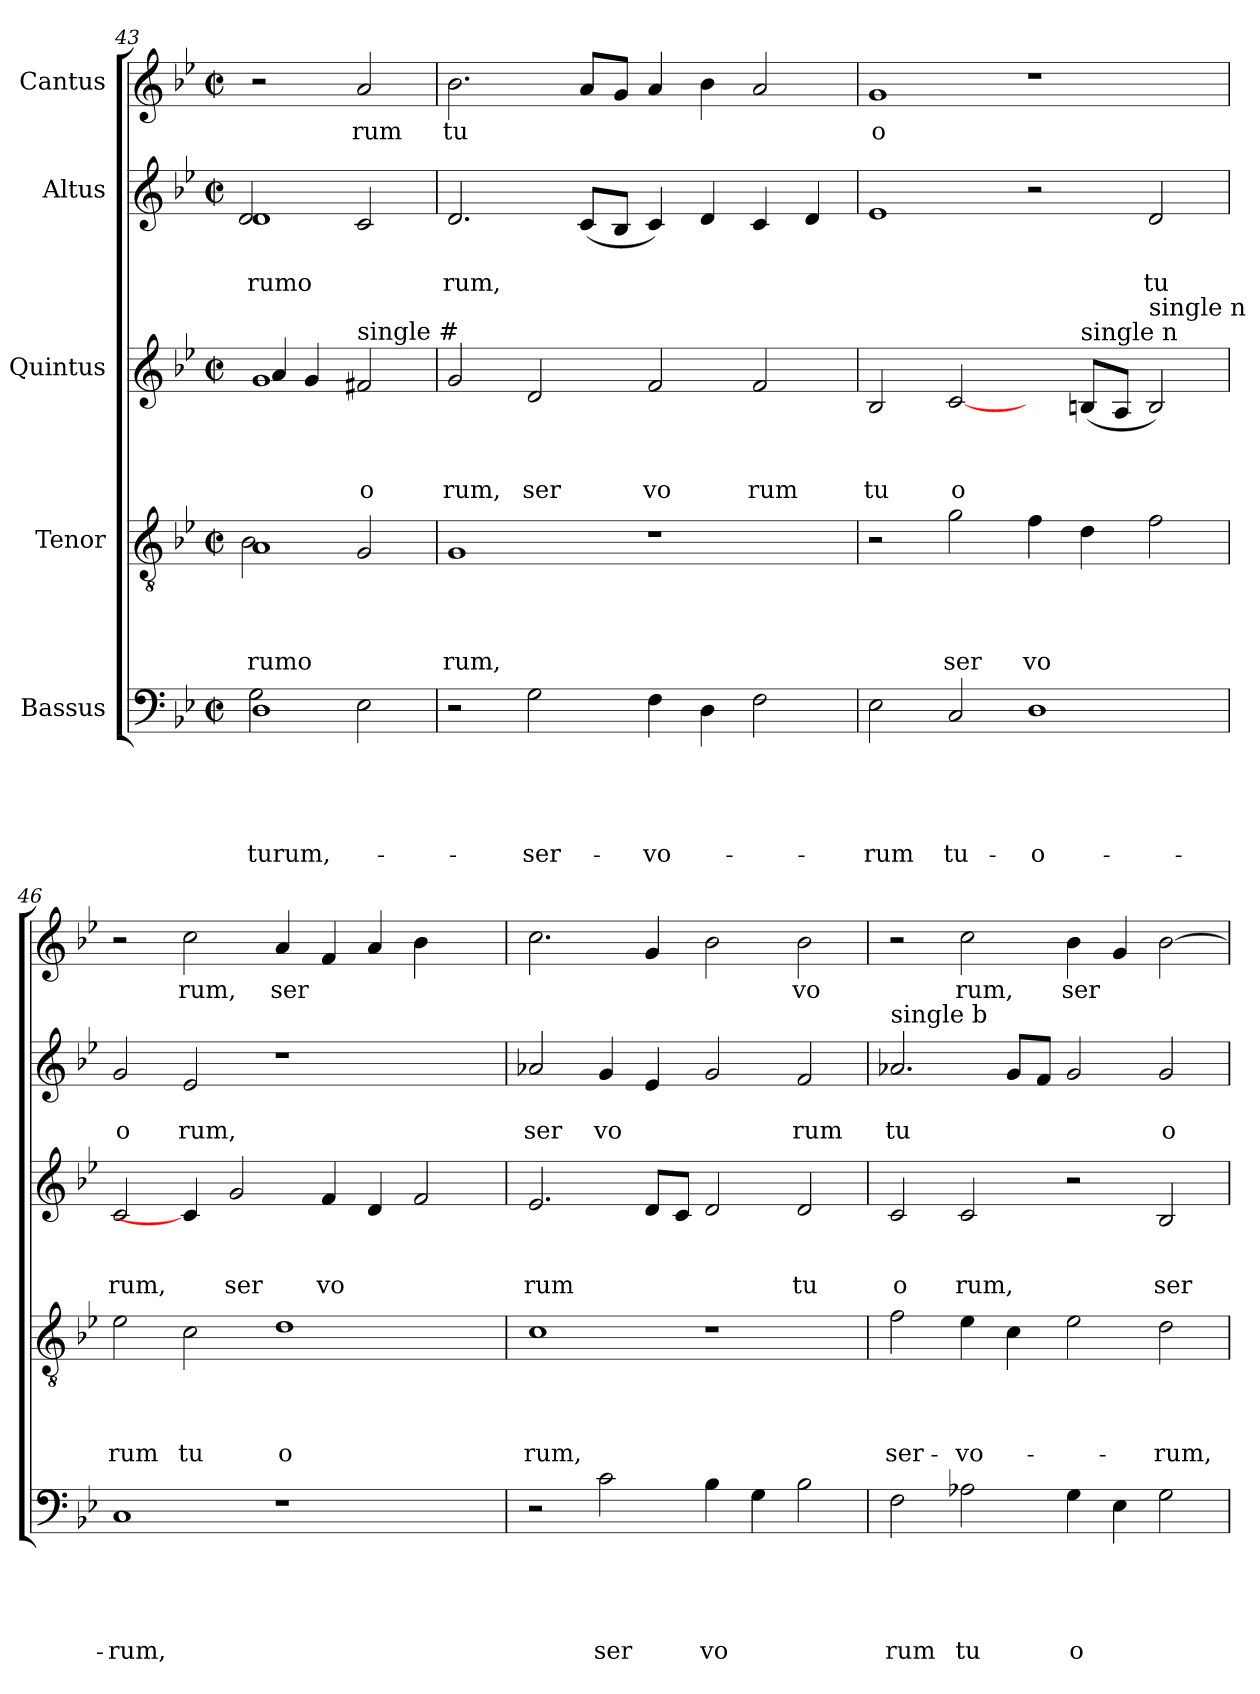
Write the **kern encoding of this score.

**kern	**text	**text	**text	**text	**text	**kern	**text	**text	**text	**text	**kern	**text	**text	**text	**kern	**text	**text	**kern	**text
*part5	*part5	*part5	*part5	*part5	*part5	*part4	*part4	*part4	*part4	*part4	*part3	*part3	*part3	*part3	*part2	*part2	*part2	*part1	*part1
*staff5	*staff5	*staff5	*staff5	*staff5	*staff5	*staff4	*staff4	*staff4	*staff4	*staff4	*staff3	*staff3	*staff3	*staff3	*staff2	*staff2	*staff2	*staff1	*staff1
*I"Bassus	*	*	*	*	*	*I"Tenor	*	*	*	*	*I"Quintus	*	*	*	*I"Altus	*	*	*I"Cantus	*
*clefF4	*	*	*	*	*	*clefGv2	*	*	*	*	*clefG2	*	*	*	*clefG2	*	*	*clefG2	*
*k[b-e-]	*	*	*	*	*	*k[b-e-]	*	*	*	*	*k[b-e-]	*	*	*	*k[b-e-]	*	*	*k[b-e-]	*
*B-:	*	*	*	*	*	*B-:	*	*	*	*	*B-:	*	*	*	*B-:	*	*	*B-:	*
*M2/2	*	*	*	*	*	*M2/2	*	*	*	*	*M2/2	*	*	*	*M2/2	*	*	*M2/2	*
*met(c|)	*	*	*	*	*	*met(c|)	*	*	*	*	*met(c|)	*	*	*	*met(c|)	*	*	*met(c|)	*
=43	=43	=43	=43	=43	=43	=43	=43	=43	=43	=43	=43	=43	=43	=43	=43	=43	=43	=43	=43
*^	*	*	*	*	*	*	*	*	*	*	*	*	*	*	*	*	*	*	*
!	!	!	!	!	!	!LO:LY:b	!	!	!	!	!LO:LY:b	!	!	!	!	!	!	!LO:LY:b	!	!
*	*	*	*	*	*	*	*^	*	*	*	*	*^	*	*	*	*^	*	*	*	*
1D	2G\	.	.	.	.	turum,-	1A	2B-\	.	.	.	rumo	1g	4a/	.	.	.	1d	2d/	.	rumo	2r	.
.	.	.	.	.	.	.	.	.	.	.	.	.	.	4g/	.	.	.	.	.	.	.	.	.
!	!	!	!	!	!	!	!	!	!	!	!	!	!	!LO:TX:a:t=single #	!	!	!	!	!	!	!	!	!
!	!	!	!	!	!	!	!	!	!	!	!	!	!	!	!	!	!LO:LY:b	!	!	!	!	!	!LO:LY:b
.	2E-\	.	.	.	.	.	.	2G/	.	.	.	.	.	2f#/	.	.	o	.	2c/	.	.	2a/	-rum
=44	=44	=44	=44	=44	=44	=44	=44	=44	=44	=44	=44	=44	=44	=44	=44	=44	=44	=44	=44	=44	=44	=44	=44
!	!	!	!	!	!	!	!	!	!	!	!	!LO:LY:b	!	!	!	!	!LO:LY:b	!	!	!	!LO:LY:b	!	!LO:LY:b
*v	*v	*	*	*	*	*	*	*	*	*	*	*	*v	*v	*	*	*	*v	*v	*	*	*	*
*	*	*	*	*	*	*v	*v	*	*	*	*	*	*	*	*	*	*	*	*	*
2r	.	.	.	.	.	1G	.	.	.	rum,	2g/	.	.	rum,	2.d/	.	rum,	2.b-\	tu
!	!	!	!	!	!LO:LY:b	!	!	!	!	!	!	!	!	!LO:LY:b	!	!	!	!	!
2G\	.	.	.	.	-ser-	.	.	.	.	.	2d/	.	.	ser	.	.	.	.	.
.	.	.	.	.	.	.	.	.	.	.	.	.	.	.	(<8c/L	.	.	8a/L	.
.	.	.	.	.	.	.	.	.	.	.	.	.	.	.	8B-/J	.	.	8g/J	.
!	!	!	!	!	!LO:LY:b	!	!	!	!	!	!	!	!	!LO:LY:b	!	!	!	!	!
4F\	.	.	.	.	-vo-	1r	.	.	.	.	2f/	.	.	vo	4c/)	.	.	4a/	.
4D\	.	.	.	.	.	.	.	.	.	.	.	.	.	.	4d/	.	.	4b-\	.
!	!	!	!	!	!	!	!	!	!	!	!	!	!	!LO:LY:b	!	!	!	!	!
2F\	.	.	.	.	.	.	.	.	.	.	2f/	.	.	rum	4c/	.	.	2a/	.
.	.	.	.	.	.	.	.	.	.	.	.	.	.	.	4d/	.	.	.	.
=45	=45	=45	=45	=45	=45	=45	=45	=45	=45	=45	=45	=45	=45	=45	=45	=45	=45	=45	=45
!	!	!	!	!	!LO:LY:b	!	!	!	!	!	!	!	!	!LO:LY:b	!	!	!	!	!LO:LY:b
2E-\	.	.	.	.	-rum	2r	.	.	.	.	2B-/	.	.	tu	1e-	.	.	1g	o
!	!	!	!	!	!LO:LY:b	!	!	!	!	!LO:LY:b	!	!	!	!LO:LY:b	!	!	!	!	!
2C/	.	.	.	.	tu-	2g\	.	.	.	ser	[2c/	.	.	o	.	.	.	.	.
!	!	!	!	!	!LO:LY:b	!	!	!	!	!LO:LY:b	!	!	!	!	!	!	!	!	!
1D	.	.	.	.	-o-	4f\	.	.	.	vo	4ryy	.	.	.	2r	.	.	1r	.
!	!	!	!	!	!	!	!	!	!	!	!LO:TX:a:t=single n	!	!	!	!	!	!	!	!
.	.	.	.	.	.	4d\	.	.	.	.	(>8B/L	.	.	.	.	.	.	.	.
.	.	.	.	.	.	.	.	.	.	.	8A/J	.	.	.	.	.	.	.	.
!	!	!	!	!	!	!	!	!	!	!	!LO:TX:a:t=single n	!	!	!	!	!	!	!	!
!	!	!	!	!	!	!	!	!	!	!	!	!	!	!	!	!	!LO:LY:b	!	!
.	.	.	.	.	.	2f\	.	.	.	.	2B/)	.	.	.	2d/	.	tu	.	.
=46	=46	=46	=46	=46	=46	=46	=46	=46	=46	=46	=46	=46	=46	=46	=46	=46	=46	=46	=46
!	!	!	!	!	!LO:LY:b	!	!	!	!	!LO:LY:b	!	!	!	!LO:LY:b	!	!	!LO:LY:b	!	!
1C	.	.	.	.	-rum,	2e-\	.	.	.	rum	2c/	.	.	rum,	2g/	.	o	2r	.
!	!	!	!	!	!	!	!	!	!	!LO:LY:b	!	!	!	!	!	!	!LO:LY:b	!	!LO:LY:b
.	.	.	.	.	.	2c\	.	.	.	tu	4c/]	.	.	.	2e-/	.	rum,	2cc\	rum,
!	!	!	!	!	!	!	!	!	!	!	!	!	!	!LO:LY:b	!	!	!	!	!
.	.	.	.	.	.	.	.	.	.	.	2g/	.	.	ser	.	.	.	.	.
!	!	!	!	!	!	!	!	!	!	!LO:LY:b	!	!	!	!	!	!	!	!	!LO:LY:b
1r	.	.	.	.	.	1d	.	.	.	o	.	.	.	.	1r	.	.	4a/	ser
!	!	!	!	!	!	!	!	!	!	!	!	!	!	!LO:LY:b	!	!	!	!	!
.	.	.	.	.	.	.	.	.	.	.	4f/	.	.	vo	.	.	.	4f/	.
.	.	.	.	.	.	.	.	.	.	.	4d/	.	.	.	.	.	.	4a/	.
.	.	.	.	.	.	.	.	.	.	.	2f/	.	.	.	.	.	.	4b-\	.
4ryy	.	.	.	.	.	4ryy	.	.	.	.	.	.	.	.	4ryy	.	.	4ryy	.
!!LO:PB:g=z
=47	=47	=47	=47	=47	=47	=47	=47	=47	=47	=47	=47	=47	=47	=47	=47	=47	=47	=47	=47
!	!	!	!	!	!	!	!	!	!	!LO:LY:b	!	!	!	!LO:LY:b	!	!	!LO:LY:b	!	!
2r	.	.	.	.	.	1c	.	.	.	rum,	2.e-/	.	.	rum	2a-X/	.	ser	2.cc\	.
!	!	!	!	!	!LO:LY:b	!	!	!	!	!	!	!	!	!	!	!	!LO:LY:b	!	!
2c\	.	.	.	.	ser	.	.	.	.	.	.	.	.	.	4g/	.	vo	.	.
.	.	.	.	.	.	.	.	.	.	.	8d/L	.	.	.	4e-/	.	.	4g/	.
.	.	.	.	.	.	.	.	.	.	.	8c/J	.	.	.	.	.	.	.	.
!	!	!	!	!	!LO:LY:b	!	!	!	!	!	!	!	!	!	!	!	!	!	!
4B-\	.	.	.	.	vo	1r	.	.	.	.	2d/	.	.	.	2g/	.	.	2b-\	.
4G\	.	.	.	.	.	.	.	.	.	.	.	.	.	.	.	.	.	.	.
!	!	!	!	!	!	!	!	!	!	!	!	!	!	!LO:LY:b	!	!	!LO:LY:b	!	!LO:LY:b
2B-\	.	.	.	.	.	.	.	.	.	.	2d/	.	.	tu	2f/	.	rum	2b-\	vo
=48	=48	=48	=48	=48	=48	=48	=48	=48	=48	=48	=48	=48	=48	=48	=48	=48	=48	=48	=48
!	!	!	!	!	!	!	!	!	!	!	!	!	!	!	!LO:TX:a:t=single b	!	!	!	!
!	!	!	!	!	!LO:LY:b	!	!	!	!	!LO:LY:b	!	!	!	!LO:LY:b	!	!	!LO:LY:b	!	!
2F\	.	.	.	.	rum	2f\	.	.	.	ser-	2c/	.	.	o	2.a-/	.	tu	2r	.
!	!	!	!	!	!LO:LY:b	!	!	!	!	!LO:LY:b	!	!	!	!LO:LY:b	!	!	!	!	!LO:LY:b
2A-X\	.	.	.	.	tu	4e-\	.	.	.	-vo-	2c/	.	.	rum,	.	.	.	2cc\	rum,
.	.	.	.	.	.	4c\	.	.	.	.	.	.	.	.	8g/L	.	.	.	.
.	.	.	.	.	.	.	.	.	.	.	.	.	.	.	8f/J	.	.	.	.
!	!	!	!	!	!LO:LY:b	!	!	!	!	!	!	!	!	!	!	!	!	!	!LO:LY:b
4G\	.	.	.	.	o	2e-\	.	.	.	.	2r	.	.	.	2g/	.	.	4b-\	ser
4E-\	.	.	.	.	.	.	.	.	.	.	.	.	.	.	.	.	.	4g/	.
!	!	!	!	!	!	!	!	!	!	!LO:LY:b	!	!	!	!LO:LY:b	!	!	!LO:LY:b	!	!
2G\	.	.	.	.	.	2d\	.	.	.	-rum,	2B-/	.	.	ser	2g/	.	o	[>2b-\	.
=	=	=	=	=	=	=	=	=	=	=	=	=	=	=	=	=	=	=	=
*-	*-	*-	*-	*-	*-	*-	*-	*-	*-	*-	*-	*-	*-	*-	*-	*-	*-	*-	*-
